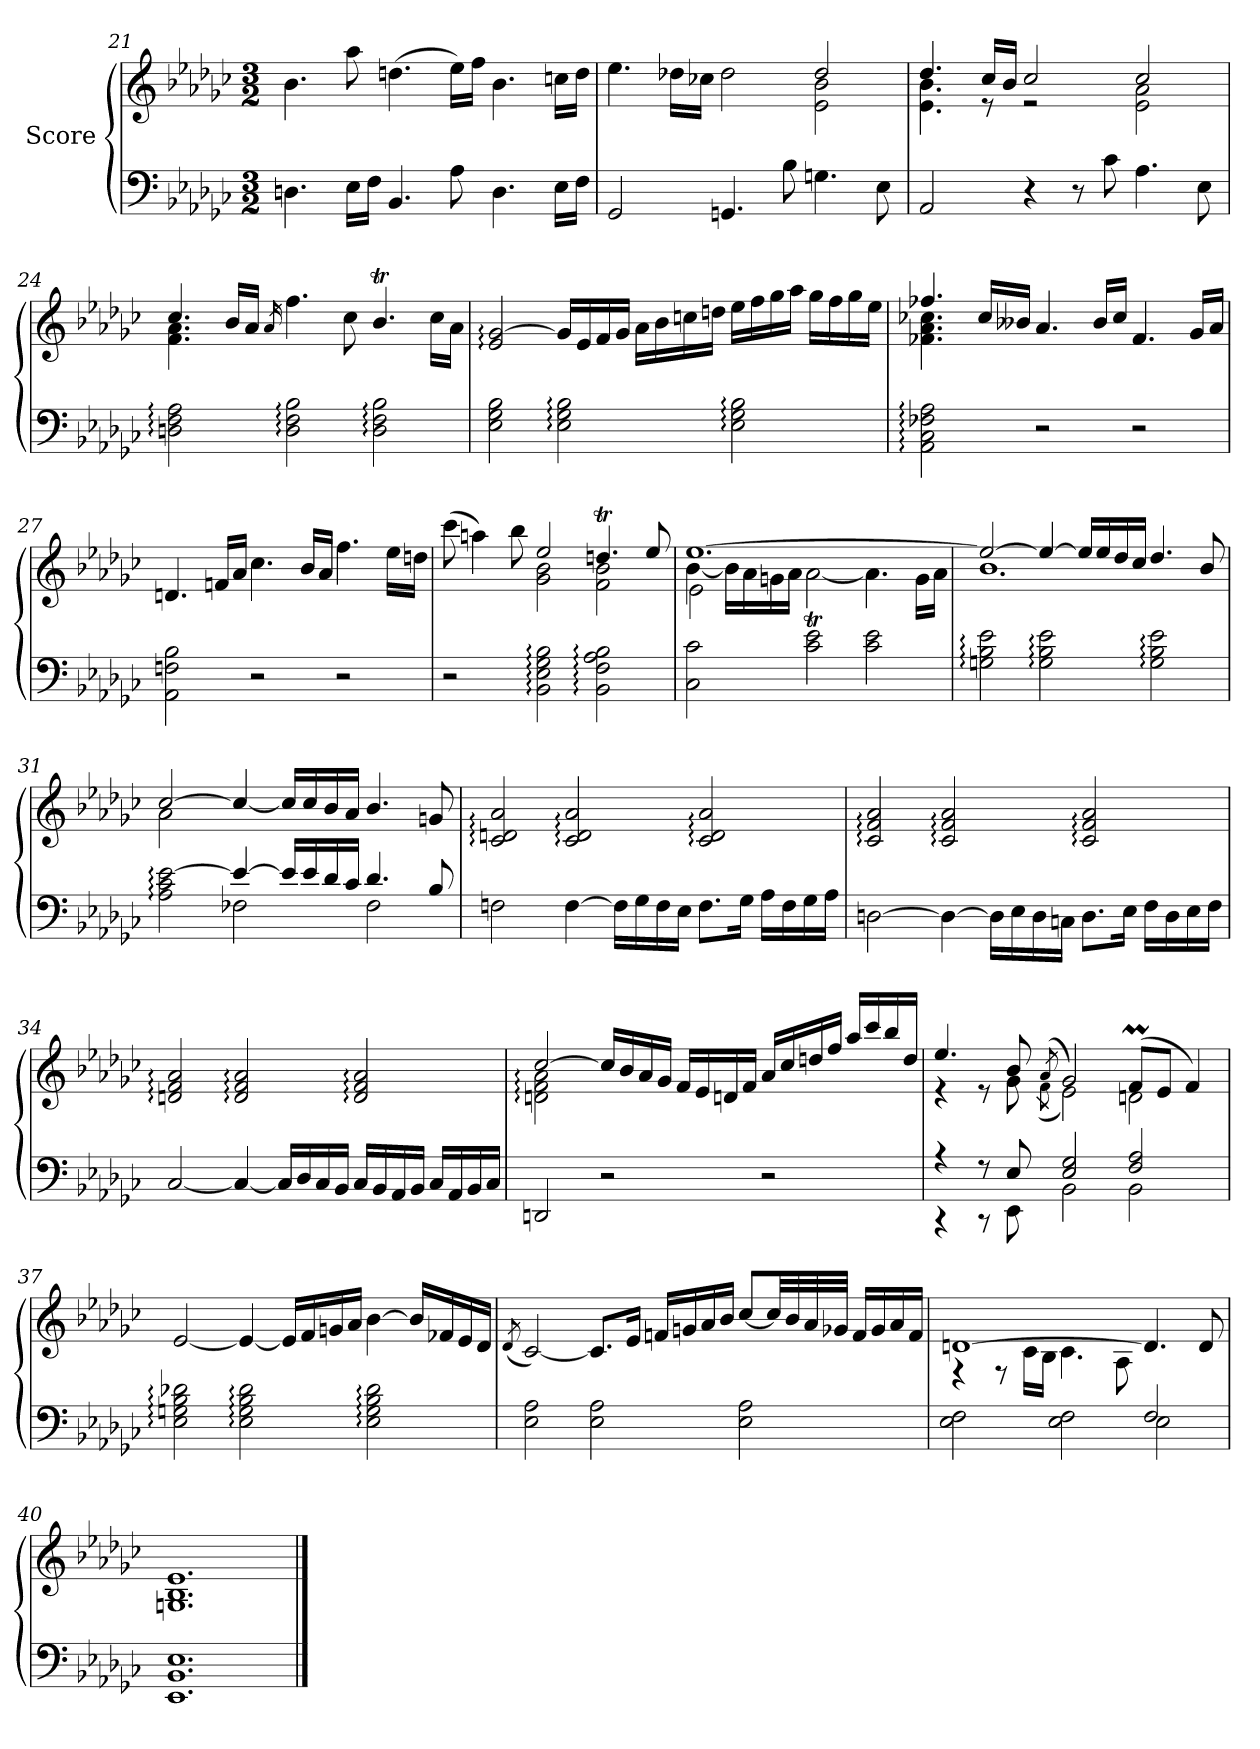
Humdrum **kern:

**kern	**kern
*part1	*part1
*staff2	*staff1
*I"Score	*
!!LO:LB:g=z
*clefF4	*clefG2
*k[b-e-a-d-g-c-]	*k[b-e-a-d-g-c-]
*M3/2	*M3/2
=21	=21
4.Dn\	4.b-\
16E-\LL	8aa-\
16F\JJ	.
4.BB-/	(>4.ddn\
8A-\	16ee-\LL)
.	16ff\JJ
4.D\	4.b-\
16E-\LL	16ccn\LL
16F\JJ	16dd\JJ
=22	=22
*	*^
2GG-/	4.ee-\	1ryy
.	16dd-X\LL	.
.	16cc-X\JJ	.
4.GGn/	2dd-\	.
8B-\	.	.
4.Gn\	2dd-:/	2e-\ 2b-\
8E-\	.	.
=23	=23	=23
2AA-/	4.dd-/	4.e-\ 4.b-\
.	16cc-/LL	8r
.	16b-/JJ	.
4r	2cc-/	2r
8r	.	.
8c-\	.	.
4.A-\	2cc-/	2e-\ 2a-\
8E-\	.	.
=24	=24	=24
2Dn\: 2F\: 2A-\:	4.cc-:/	4.f\ 4.a-\
.	16b-/LL	1ryy
.	16a-/JJ	.
.	16qa-/	.
2D\: 2F\: 2B-\:	4.ff\	.
.	8cc-\	.
2D\: 2F\: 2B-\:	4.b-t/	.
.	16cc-\LL	8ryy
.	16a-\JJ	.
*	*v	*v
!!LO:LB:g=z
=25	=25
2E-\ 2G-\ 2B-\	2e-/: [2g-/:
2E-\: 2G-\: 2B-\:	16g-/LL]
.	16e-/
.	16f/
.	16g-/JJ
.	16a-\LL
.	16b-\
.	16ccn\
.	16ddn\JJ
2E-\: 2G-\: 2B-\:	16ee-\LL
.	16ff\
.	16gg-\
.	16aa-\JJ
.	16gg-\LL
.	16ff\
.	16gg-\
.	16ee-\JJ
=26	=26
*	*^
2AA-\: 2C-\: 2F-X\: 2A-\:	4.ff-X:/	4.f-X\ 4.a-\ 4.cc-X\
.	16cc-/LL	1ryy
.	16b--X/JJ	.
2r	4.a-/	.
.	16b--/LL	.
.	16cc-/JJ	.
2r	4.f-/	.
.	16g-/LL	8ryy
.	16a-/JJ	.
*	*v	*v
=27	=27
2AA-\ 2Fn\ 2B-\	4.dn/
.	16fn/LL
.	16a-/JJ
2r	4.cc-\
.	16b-/LL
.	16a-/JJ
2r	4.ff\
.	16ee-\LL
.	16ddn\JJ
!!LO:PB:g=z
=28	=28
*	*^
2r	(>8ccc-\	2ryy
.	4aan\)	.
.	8bb-\	.
2BB-\: 2E-\: 2G-\: 2B-\:	2ee-:/	2g-\ 2b-\
2BB-\: 2F\: 2A-\: 2B-\:	4.ddnt/	2f\ 2b-\
.	8ee-/	.
=29	=29	=29
*	*	*^
2C-\ 2c-\	[1.ee-	[4b-\	2e-\
.	.	16b-\LL]	.
.	.	16a-\	.
.	.	16gn\	.
.	.	16a-\JJ	.
2c-\ 2e-\	.	[2a-T\	1ryy
2c-\ 2e-\	.	4.a-\]	.
.	.	16g\LL	.
.	.	16a-\JJ	.
*	*	*v	*v
=30	=30	=30
2Gn\: 2B-\: 2e-\:	2ee-/_	1.b-
2G\: 2B-\: 2e-\:	4ee-/_	.
.	16ee-/LL]	.
.	16ee-/	.
.	16dd-/	.
.	16cc-/JJ	.
2G\: 2B-\: 2e-\:	4.dd-/	.
.	8b-/	.
!!LO:LB:g=z	!!
=31	=31	=31
*^	*	*
2A-\: 2c-\: [2e-\:	2ryy	[2cc-/	2a-\
4e-/_	2F-X\	4cc-/_	1ryy
16e-/LL]	.	16cc-/LL]	.
16e-/	.	16cc-/	.
16d-/	.	16b-/	.
16c-/JJ	.	16a-/JJ	.
4.d-/	2F-\	4.b-/	.
8B-/	.	8gn/	.
*v	*v	*	*
*	*v	*v
=32	=32
2Fn\	2c-/: 2dn/: 2a-/:
[4F\	2c-/: 2d/: 2a-/:
16F\LL]	.
16G-\	.
16F\	.
16E-\JJ	.
8.F\L	2c-/: 2d/: 2a-/:
16G-\Jk	.
16A-\LL	.
16F\	.
16G-\	.
16A-\JJ	.
=33	=33
[2Dn\	2c-/: 2f/: 2a-/:
4D\_	2c-/: 2f/: 2a-/:
16D\LL]	.
16E-\	.
16D\	.
16Cn\JJ	.
8.D\L	2c-/: 2f/: 2a-/:
16E-\Jk	.
16F\LL	.
16D\	.
16E-\	.
16F\JJ	.
!!LO:LB:g=z
=34	=34
[2C-/	2dn/: 2f/: 2a-/:
4C-/_	2d/: 2f/: 2a-/:
16C-/LL]	.
16D-/	.
16C-/	.
16BB-/JJ	.
16C-/LL	2d/: 2f/: 2a-/:
16BB-/	.
16AA-/	.
16BB-/JJ	.
16C-/LL	.
16AA-/	.
16BB-/	.
16C-/JJ	.
=35	=35
*	*^
2DDn/	[2cc-/	2dn\: 2f\: 2a-\:
2r	16cc-/LL]	1ryy
.	16b-/	.
.	16a-/	.
.	16g-/JJ	.
.	16f/LL	.
.	16e-/	.
.	16dn/	.
.	16f/JJ	.
2r	16a-/LL	.
.	16cc-/	.
.	16ddn/	.
.	16ff/JJ	.
.	16aa-/LL	.
.	16ccc-/	.
.	16bb-/	.
.	16dd/JJ	.
=36	=36	=36
*^	*	*
4r	4r	4.ee-/	4r
8r	8r	.	8r
8E-/	8EE-\	8b-/	8g-\
.	.	(>8qa-/	(<8qf\
2E-/ 2G-/	2BB-\	2g-/)	2e-\)
2F/ 2A-/	2BB-\	(>8fm/L	2dn\
.	.	8e-/J	.
.	.	4f/)	.
*v	*v	*	*
*	*v	*v
!!LO:LB:g=z
=37	=37
2E-\: 2Gn\: 2B-\: 2d-X\:	[2e-/
2E-\: 2G\: 2B-\: 2d-\:	4e-/_
.	16e-/LL]
.	16f/
.	16gn/
.	16a-/JJ
2E-\: 2G\: 2B-\: 2d-\:	[4b-\
.	16b-/LL]
.	16f-X/
.	16e-/
.	16d-/JJ
=38	=38
.	(<8qd-/
2E-\ 2A-\	[2c-/)
2E-\ 2A-\	8.c-/L]
.	16e-/Jk
.	16fn/LL
.	16gn/
.	16a-/
.	16b-/JJ
2E-\ 2A-\	[8cc-/L
.	32cc-/LL]
.	32b-/
.	32a-/
.	32g-X/JJJ
.	16f/LL
.	16g-/
.	16a-/
.	16f/JJ
=39	=39
*^	*^
1ryy	2E-\ 2F\	[1dn	4r
.	.	.	8r
.	.	.	16c-\LL
.	.	.	16B-\JJ
.	2E-\ 2F\	.	4.c-\
.	.	.	8A-\
2F/	2E-\	4.d/]	2ryy
.	.	8d/	.
*v	*v	*	*
=40	=40	=40
1.EE- 1.BB- 1.E-	1.e-	1.Gn 1.B-
*	*v	*v
==	==
*-	*-
